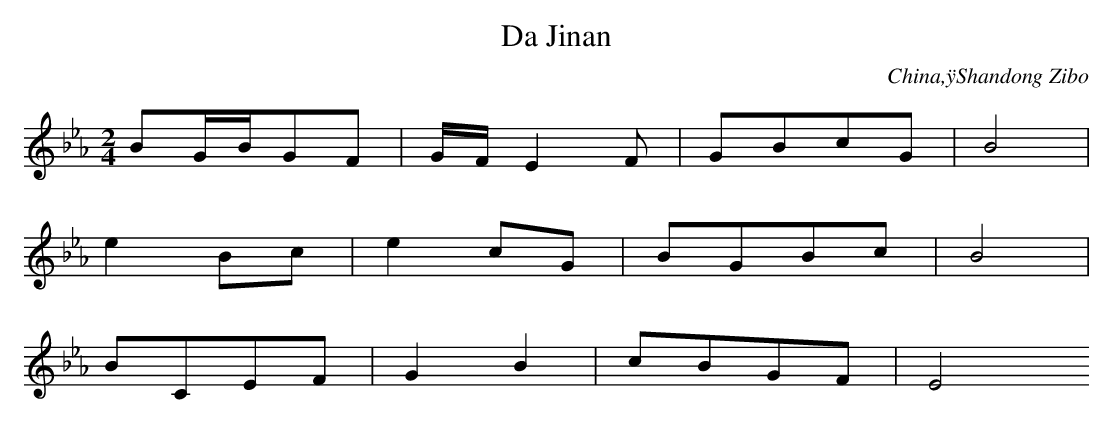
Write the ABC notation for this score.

X:1
T: Da Jinan
O: China,ÿShandong Zibo
M: 2/4
L: 1/16
K: Eb
B2GBG2F2 | GFE4F2 | G2B2c2G2 | B8 |
e4B2c2 | e4c2G2 | B2G2B2c2 | B8 |
B2C2E2F2 | G4B4 | c2B2G2F2 | E8
